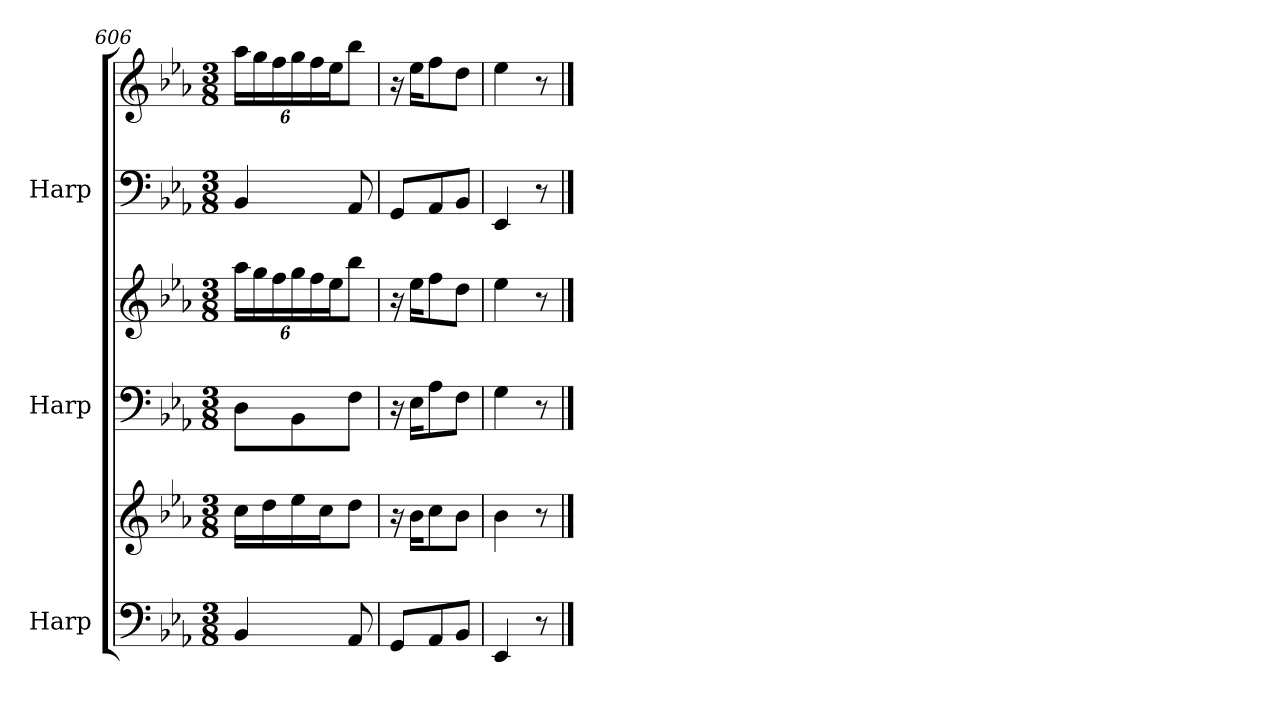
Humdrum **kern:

**kern	**kern	**kern	**kern	**kern	**kern
*part3	*part3	*part2	*part2	*part1	*part1
*staff6	*staff5	*staff4	*staff3	*staff2	*staff1
*I"Harp	*	*I"Harp	*	*I"Harp	*
*I'Hp	*	*I'Hp	*	*I'Hp	*
*clefF4	*clefG2	*clefF4	*clefG2	*clefF4	*clefG2
*k[b-e-a-]	*k[b-e-a-]	*k[b-e-a-]	*k[b-e-a-]	*k[b-e-a-]	*k[b-e-a-]
*M3/8	*M3/8	*M3/8	*M3/8	*M3/8	*M3/8
*	*	*	*Xbrackettup	*	*Xbrackettup
=606	=606	=606	=606	=606	=606
4BB-/	16cc\LL	8D\L	24aa-\LL	4BB-/	24aa-\LL
.	.	.	24gg\	.	24gg\
.	16dd\	.	.	.	.
.	.	.	24ff\	.	24ff\
.	16ee-\	8BB-\	24gg\	.	24gg\
.	.	.	24ff\	.	24ff\
.	16cc\J	.	.	.	.
.	.	.	24ee-\J	.	24ee-\J
8AA-/	8dd\J	8F\J	8bb-\J	8AA-/	8bb-\J
=607	=607	=607	=607	=607	=607
8GG/L	16r	16r	16r	8GG/L	16r
.	16b-\KL	16E-\KL	16ee-\KL	.	16ee-\KL
8AA-/	8cc\	8A-\	8ff\	8AA-/	8ff\
8BB-/J	8b-\J	8F\J	8dd\J	8BB-/J	8dd\J
=608	=608	=608	=608	=608	=608
4EE-/	4b-\	4G\	4ee-\	4EE-/	4ee-\
8r	8r	8r	8r	8r	8r
==	==	==	==	==	==
*-	*-	*-	*-	*-	*-
